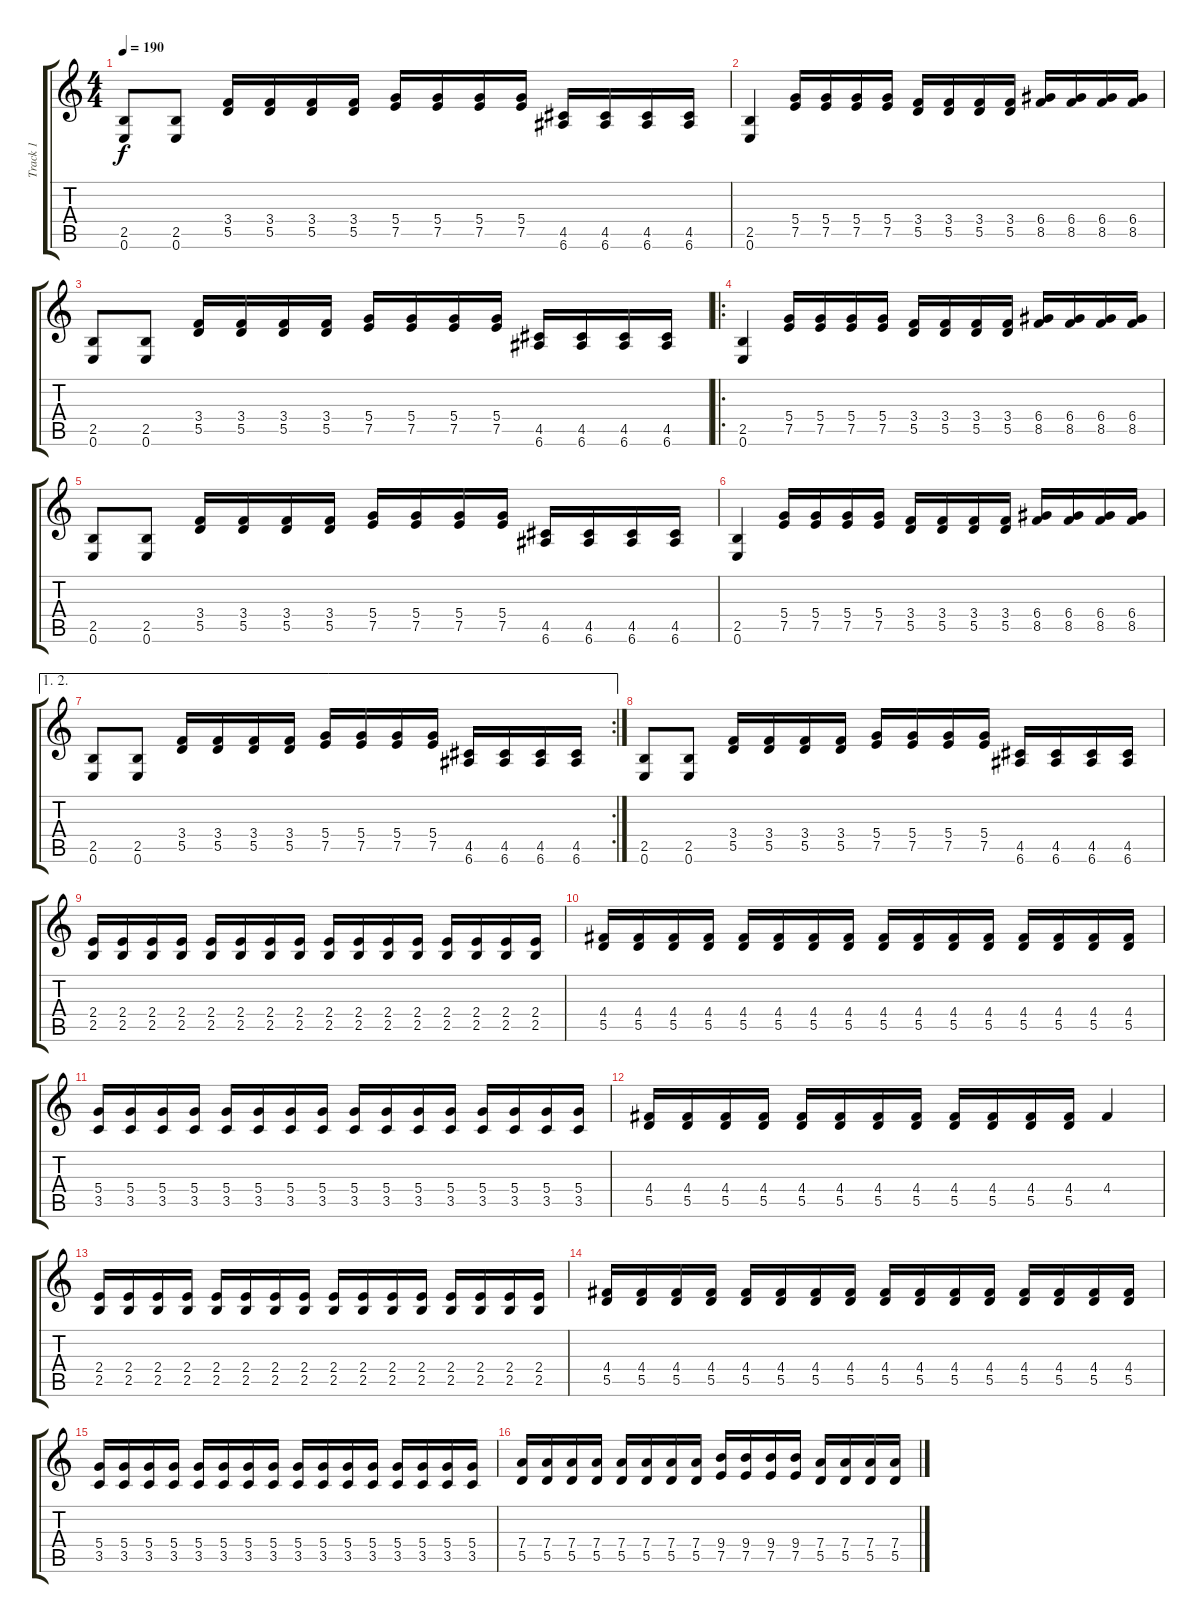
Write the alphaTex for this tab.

\track ("Track 1" "Track 1") {instrument distortionguitar}
\staff {score tabs}
\tuning (E4 B3 G3 D3 A2 E2) {hide}
\ts (4 4)
\tempo 190
\clef g2
\ks c
(2.5 0.6).8{dy f} (2.5 0.6).8 (3.4 5.5).16 (3.4 5.5).16 (3.4 5.5).16 (3.4 5.5).16 (5.4 7.5).16 (5.4 7.5).16 (5.4 7.5).16 (5.4 7.5).16 (4.5 6.6).16 (4.5 6.6).16 (4.5 6.6).16 (4.5 6.6).16 |
(2.5 0.6).4 (5.4 7.5).16 (5.4 7.5).16 (5.4 7.5).16 (5.4 7.5).16 (3.4 5.5).16 (3.4 5.5).16 (3.4 5.5).16 (3.4 5.5).16 (6.4 8.5).16 (6.4 8.5).16 (6.4 8.5).16 (6.4 8.5).16 |
(2.5 0.6).8 (2.5 0.6).8 (3.4 5.5).16 (3.4 5.5).16 (3.4 5.5).16 (3.4 5.5).16 (5.4 7.5).16 (5.4 7.5).16 (5.4 7.5).16 (5.4 7.5).16 (4.5 6.6).16 (4.5 6.6).16 (4.5 6.6).16 (4.5 6.6).16 |
\ro
(2.5 0.6).4 (5.4 7.5).16 (5.4 7.5).16 (5.4 7.5).16 (5.4 7.5).16 (3.4 5.5).16 (3.4 5.5).16 (3.4 5.5).16 (3.4 5.5).16 (6.4 8.5).16 (6.4 8.5).16 (6.4 8.5).16 (6.4 8.5).16 |
(2.5 0.6).8 (2.5 0.6).8 (3.4 5.5).16 (3.4 5.5).16 (3.4 5.5).16 (3.4 5.5).16 (5.4 7.5).16 (5.4 7.5).16 (5.4 7.5).16 (5.4 7.5).16 (4.5 6.6).16 (4.5 6.6).16 (4.5 6.6).16 (4.5 6.6).16 |
(2.5 0.6).4 (5.4 7.5).16 (5.4 7.5).16 (5.4 7.5).16 (5.4 7.5).16 (3.4 5.5).16 (3.4 5.5).16 (3.4 5.5).16 (3.4 5.5).16 (6.4 8.5).16 (6.4 8.5).16 (6.4 8.5).16 (6.4 8.5).16 |
\ae (1 2)
\rc 2
(2.5 0.6).8 (2.5 0.6).8 (3.4 5.5).16 (3.4 5.5).16 (3.4 5.5).16 (3.4 5.5).16 (5.4 7.5).16 (5.4 7.5).16 (5.4 7.5).16 (5.4 7.5).16 (4.5 6.6).16 (4.5 6.6).16 (4.5 6.6).16 (4.5 6.6).16 |
(2.5 0.6).8 (2.5 0.6).8 (3.4 5.5).16 (3.4 5.5).16 (3.4 5.5).16 (3.4 5.5).16 (5.4 7.5).16 (5.4 7.5).16 (5.4 7.5).16 (5.4 7.5).16 (4.5 6.6).16 (4.5 6.6).16 (4.5 6.6).16 (4.5 6.6).16 |
(2.4 2.5).16 (2.4 2.5).16 (2.4 2.5).16 (2.4 2.5).16 (2.4 2.5).16 (2.4 2.5).16 (2.4 2.5).16 (2.4 2.5).16 (2.4 2.5).16 (2.4 2.5).16 (2.4 2.5).16 (2.4 2.5).16 (2.4 2.5).16 (2.4 2.5).16 (2.4 2.5).16 (2.4 2.5).16 |
(4.4 5.5).16 (4.4 5.5).16 (4.4 5.5).16 (4.4 5.5).16 (4.4 5.5).16 (4.4 5.5).16 (4.4 5.5).16 (4.4 5.5).16 (4.4 5.5).16 (4.4 5.5).16 (4.4 5.5).16 (4.4 5.5).16 (4.4 5.5).16 (4.4 5.5).16 (4.4 5.5).16 (4.4 5.5).16 |
(5.4 3.5).16 (5.4 3.5).16 (5.4 3.5).16 (5.4 3.5).16 (5.4 3.5).16 (5.4 3.5).16 (5.4 3.5).16 (5.4 3.5).16 (5.4 3.5).16 (5.4 3.5).16 (5.4 3.5).16 (5.4 3.5).16 (5.4 3.5).16 (5.4 3.5).16 (5.4 3.5).16 (5.4 3.5).16 |
(4.4 5.5).16 (4.4 5.5).16 (4.4 5.5).16 (4.4 5.5).16 (4.4 5.5).16 (4.4 5.5).16 (4.4 5.5).16 (4.4 5.5).16 (4.4 5.5).16 (4.4 5.5).16 (4.4 5.5).16 (4.4 5.5).16 4.4.4 |
(2.4 2.5).16 (2.4 2.5).16 (2.4 2.5).16 (2.4 2.5).16 (2.4 2.5).16 (2.4 2.5).16 (2.4 2.5).16 (2.4 2.5).16 (2.4 2.5).16 (2.4 2.5).16 (2.4 2.5).16 (2.4 2.5).16 (2.4 2.5).16 (2.4 2.5).16 (2.4 2.5).16 (2.4 2.5).16 |
(4.4 5.5).16 (4.4 5.5).16 (4.4 5.5).16 (4.4 5.5).16 (4.4 5.5).16 (4.4 5.5).16 (4.4 5.5).16 (4.4 5.5).16 (4.4 5.5).16 (4.4 5.5).16 (4.4 5.5).16 (4.4 5.5).16 (4.4 5.5).16 (4.4 5.5).16 (4.4 5.5).16 (4.4 5.5).16 |
(5.4 3.5).16 (5.4 3.5).16 (5.4 3.5).16 (5.4 3.5).16 (5.4 3.5).16 (5.4 3.5).16 (5.4 3.5).16 (5.4 3.5).16 (5.4 3.5).16 (5.4 3.5).16 (5.4 3.5).16 (5.4 3.5).16 (5.4 3.5).16 (5.4 3.5).16 (5.4 3.5).16 (5.4 3.5).16 |
(7.4 5.5).16 (7.4 5.5).16 (7.4 5.5).16 (7.4 5.5).16 (7.4 5.5).16 (7.4 5.5).16 (7.4 5.5).16 (7.4 5.5).16 (9.4 7.5).16 (9.4 7.5).16 (9.4 7.5).16 (9.4 7.5).16 (7.4 5.5).16 (7.4 5.5).16 (7.4 5.5).16 (7.4 5.5).16
